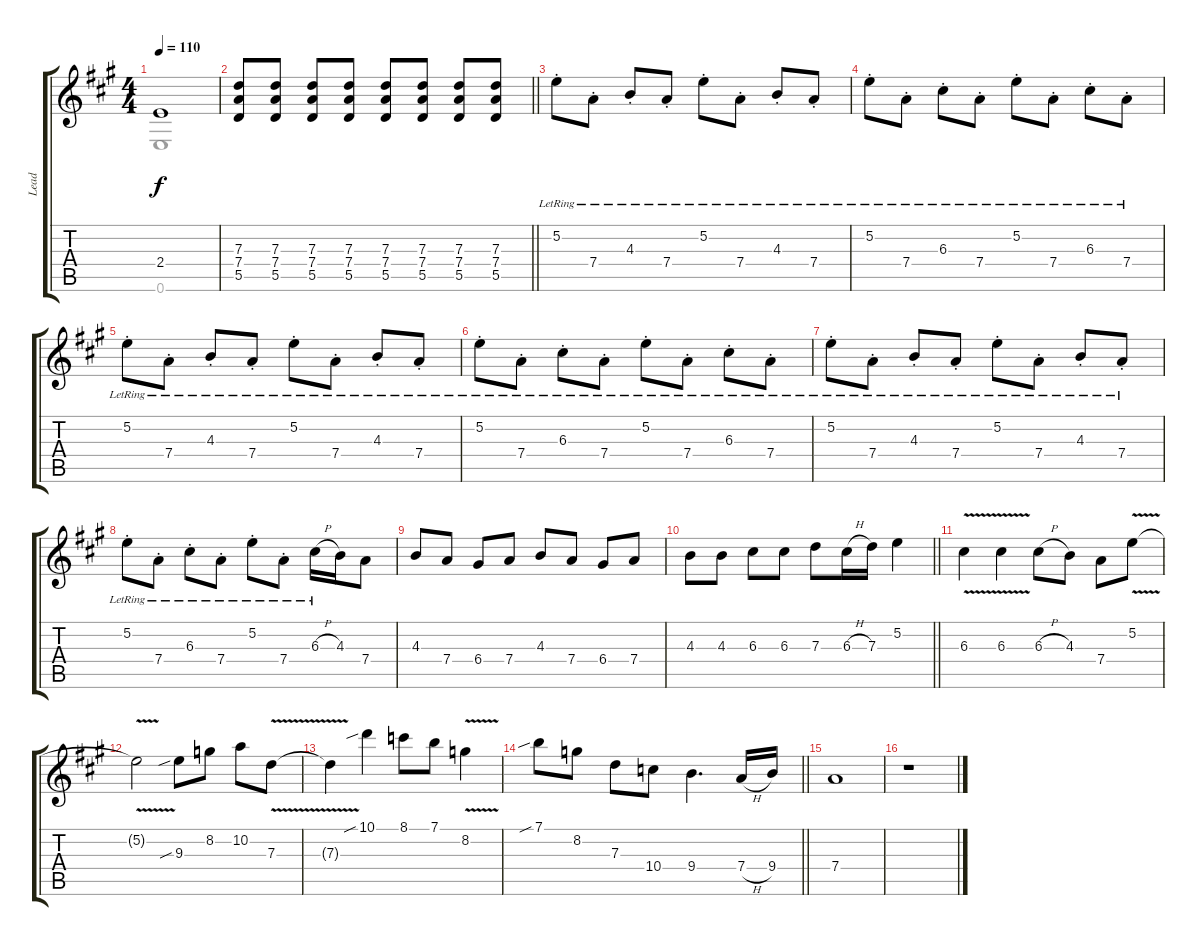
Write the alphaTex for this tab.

\track ("Lead" "Lead") {instrument distortionguitar}
\staff {score tabs}
\tuning (E4 B3 G3 D3 A2 E2) {hide}
\voice
\ts (4 4)
\tempo 110
\clef g2
\ks a
2.4.1{dy f} |
\barLineRight lightlight
(7.3 7.4 5.5).8 (7.3 7.4 5.5).8 (7.3 7.4 5.5).8 (7.3 7.4 5.5).8 (7.3 7.4 5.5).8 (7.3 7.4 5.5).8 (7.3 7.4 5.5).8 (7.3 7.4 5.5).8 |
5.2{st lr}.8 7.4{st lr}.8 4.3{st lr}.8 7.4{st lr}.8 5.2{st lr}.8 7.4{st lr}.8 4.3{st lr}.8 7.4{st lr}.8 |
5.2{st lr}.8 7.4{st lr}.8 6.3{st lr}.8 7.4{st lr}.8 5.2{st lr}.8 7.4{st lr}.8 6.3{st lr}.8 7.4{st lr}.8 |
5.2{st lr}.8 7.4{st lr}.8 4.3{st lr}.8 7.4{st lr}.8 5.2{st lr}.8 7.4{st lr}.8 4.3{st lr}.8 7.4{st lr}.8 |
5.2{st lr}.8 7.4{st lr}.8 6.3{st lr}.8 7.4{st lr}.8 5.2{st lr}.8 7.4{st lr}.8 6.3{st lr}.8 7.4{st lr}.8 |
5.2{st lr}.8 7.4{st lr}.8 4.3{st lr}.8 7.4{st lr}.8 5.2{st lr}.8 7.4{st lr}.8 4.3{st lr}.8 7.4{st lr}.8 |
5.2{st lr}.8 7.4{st lr}.8 6.3{st lr}.8 7.4{st lr}.8 5.2{st lr}.8 7.4{st lr}.8 6.3{h lr}.16 4.3.16 7.4.8 |
4.3.8 7.4.8 6.4.8 7.4.8 4.3.8 7.4.8 6.4.8 7.4.8 |
\barLineRight lightlight
4.3.8 4.3.8 6.3.8 6.3.8 7.3.8 6.3{h}.16 7.3.16 5.2.4 |
6.3{v}.4 6.3{v}.4 6.3{h}.8 4.3.8 7.4.8 5.2{v}.8 |
5.2{v t}.2 9.3{sib}.8 8.2.8 10.2.8 7.3{v}.8 |
7.3{v t}.4 10.1{sib}.4 8.1.8 7.1.8 8.2{v}.4 |
\barLineRight lightlight
7.1{sib}.8 8.2.8 7.3.8 10.4.8 9.4.4{d} 7.4{h}.16 9.4.16 |
7.4.1 |
r.1
\voice
\clef g2
\ottava regular
\simile none
\ks a
0.6.1{dy f} |
\barLineRight lightlight
|
|
|
|
|
|
|
|
\barLineRight lightlight
|
|
|
|
\barLineRight lightlight
|
|
